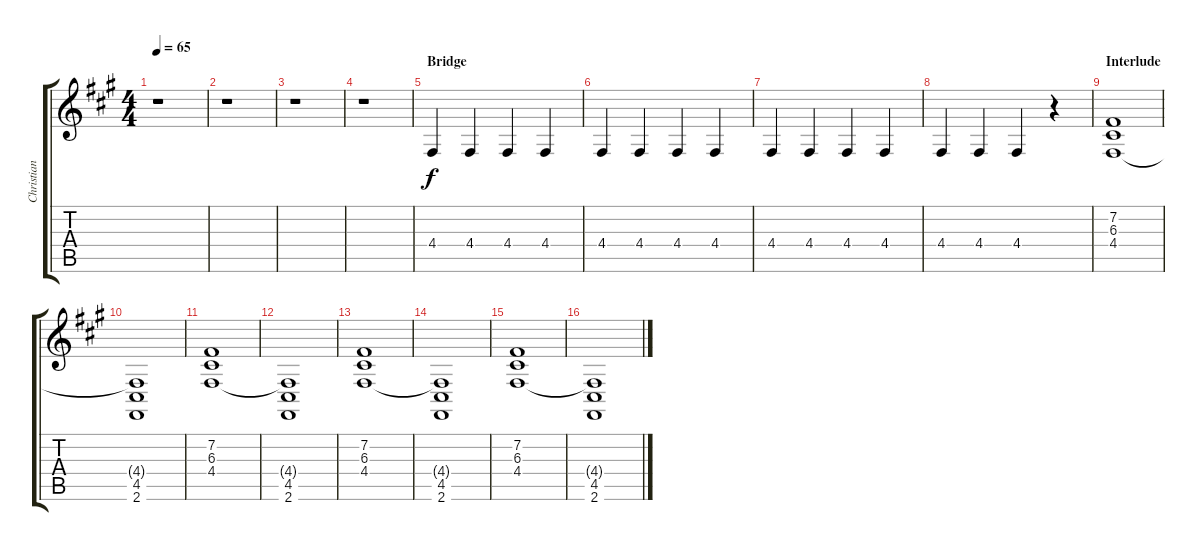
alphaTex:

\track ("Christian \"Flake\" Lorenz - Keyboard" "Christian ") {instrument pad4choir}
\staff {score tabs}
\tuning (E4 B3 G3 D3 A2 E2) {hide}
\ts (4 4)
\tempo 65
\clef g2
\ks a
r.1{dy f} |
r.1 |
r.1 |
r.1 |
\section ("" "Bridge")
4.4.4{instrument pad1newage} 4.4.4 4.4.4 4.4.4 |
4.4.4 4.4.4 4.4.4 4.4.4 |
4.4.4 4.4.4 4.4.4 4.4.4 |
4.4.4 4.4.4 4.4.4 r.4 |
\section ("" "Interlude")
(7.2 6.3 4.4).1{volume 10 instrument pad4choir} |
(4.4{t} 4.5 2.6).1 |
(7.2 6.3 4.4).1 |
(4.4{t} 4.5 2.6).1 |
(7.2 6.3 4.4).1 |
(4.4{t} 4.5 2.6).1 |
(7.2 6.3 4.4).1 |
(4.4{t} 4.5 2.6).1
